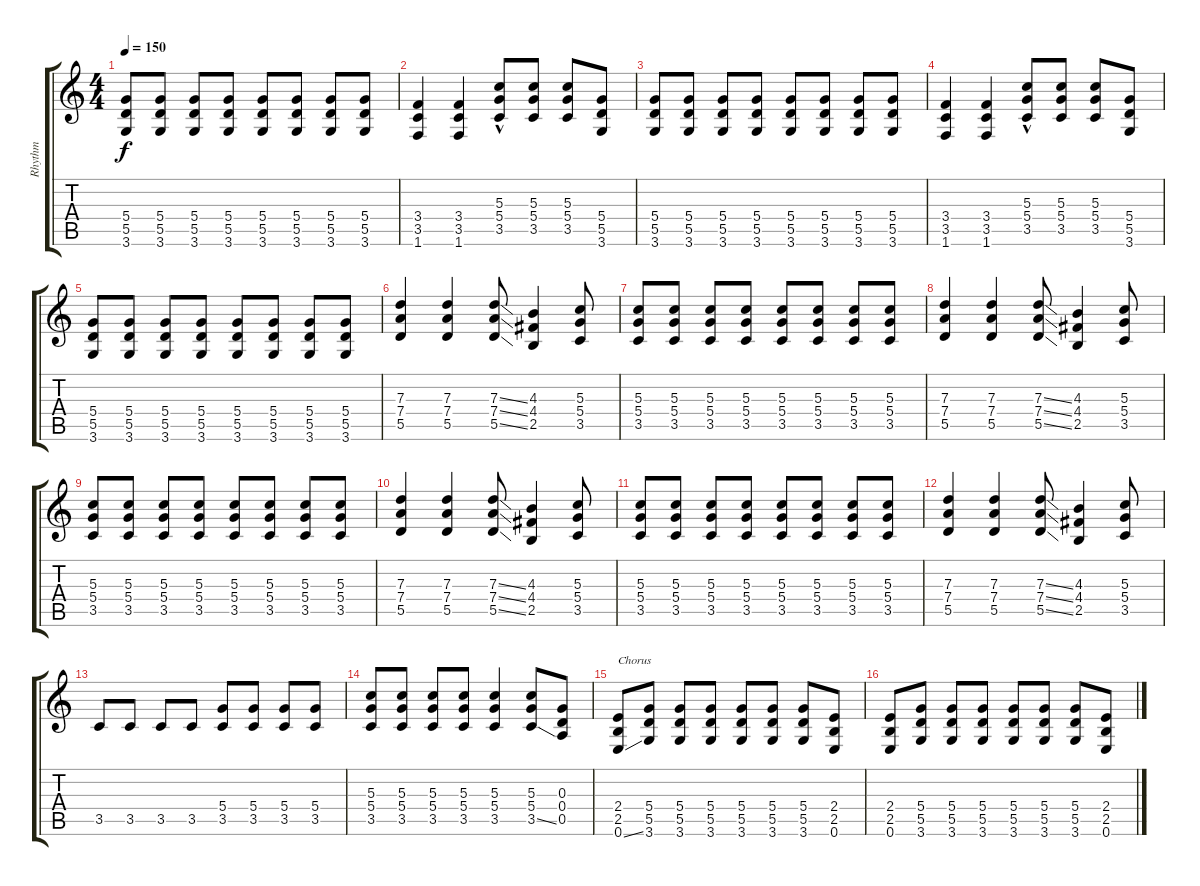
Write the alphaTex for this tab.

\track ("Rhythm" "Rhythm") {instrument distortionguitar}
\staff {score tabs}
\tuning (E4 B3 G3 D3 A2 E2) {hide}
\ts (4 4)
\tempo 150
\clef g2
\ks c
(5.4 5.5 3.6).8{dy f} (5.4 5.5 3.6).8 (5.4 5.5 3.6).8 (5.4 5.5 3.6).8 (5.4 5.5 3.6).8 (5.4 5.5 3.6).8 (5.4 5.5 3.6).8 (5.4 5.5 3.6).8 |
(3.4 3.5 1.6).4 (3.4 3.5 1.6).4 (5.3{hac} 5.4 3.5).8 (5.3 5.4 3.5).8 (5.3 5.4 3.5).8 (5.4 5.5 3.6).8 |
(5.4 5.5 3.6).8 (5.4 5.5 3.6).8 (5.4 5.5 3.6).8 (5.4 5.5 3.6).8 (5.4 5.5 3.6).8 (5.4 5.5 3.6).8 (5.4 5.5 3.6).8 (5.4 5.5 3.6).8 |
(3.4 3.5 1.6).4 (3.4 3.5 1.6).4 (5.3{hac} 5.4 3.5).8 (5.3 5.4 3.5).8 (5.3 5.4 3.5).8 (5.4 5.5 3.6).8 |
(5.4 5.5 3.6).8 (5.4 5.5 3.6).8 (5.4 5.5 3.6).8 (5.4 5.5 3.6).8 (5.4 5.5 3.6).8 (5.4 5.5 3.6).8 (5.4 5.5 3.6).8 (5.4 5.5 3.6).8 |
(7.3 7.4 5.5).4 (7.3 7.4 5.5).4 (7.3{ss} 7.4{ss} 5.5{ss}).8 (4.3 4.4 2.5).4 (5.3 5.4 3.5).8 |
(5.3 5.4 3.5).8 (5.3 5.4 3.5).8 (5.3 5.4 3.5).8 (5.3 5.4 3.5).8 (5.3 5.4 3.5).8 (5.3 5.4 3.5).8 (5.3 5.4 3.5).8 (5.3 5.4 3.5).8 |
(7.3 7.4 5.5).4 (7.3 7.4 5.5).4 (7.3{ss} 7.4{ss} 5.5{ss}).8 (4.3 4.4 2.5).4 (5.3 5.4 3.5).8 |
(5.3 5.4 3.5).8 (5.3 5.4 3.5).8 (5.3 5.4 3.5).8 (5.3 5.4 3.5).8 (5.3 5.4 3.5).8 (5.3 5.4 3.5).8 (5.3 5.4 3.5).8 (5.3 5.4 3.5).8 |
(7.3 7.4 5.5).4 (7.3 7.4 5.5).4 (7.3{ss} 7.4{ss} 5.5{ss}).8 (4.3 4.4 2.5).4 (5.3 5.4 3.5).8 |
(5.3 5.4 3.5).8 (5.3 5.4 3.5).8 (5.3 5.4 3.5).8 (5.3 5.4 3.5).8 (5.3 5.4 3.5).8 (5.3 5.4 3.5).8 (5.3 5.4 3.5).8 (5.3 5.4 3.5).8 |
(7.3 7.4 5.5).4 (7.3 7.4 5.5).4 (7.3{ss} 7.4{ss} 5.5{ss}).8 (4.3 4.4 2.5).4 (5.3 5.4 3.5).8 |
3.5.8 3.5.8 3.5.8 3.5.8 (5.4 3.5).8 (5.4 3.5).8 (5.4 3.5).8 (5.4 3.5).8 |
(5.3 5.4 3.5).8 (5.3 5.4 3.5).8 (5.3 5.4 3.5).8 (5.3 5.4 3.5).8 (5.3 5.4 3.5).4 (5.3 5.4 3.5{ss}).8 (0.3 0.4 0.5).8 |
(2.4 2.5 0.6{ss}).8{txt "Chorus"} (5.4 5.5 3.6).8 (5.4 5.5 3.6).8 (5.4 5.5 3.6).8 (5.4 5.5 3.6).8 (5.4 5.5 3.6).8 (5.4 5.5 3.6).8 (2.4 2.5 0.6).8 |
(2.4 2.5 0.6).8 (5.4 5.5 3.6).8 (5.4 5.5 3.6).8 (5.4 5.5 3.6).8 (5.4 5.5 3.6).8 (5.4 5.5 3.6).8 (5.4 5.5 3.6).8 (2.4 2.5 0.6).8
